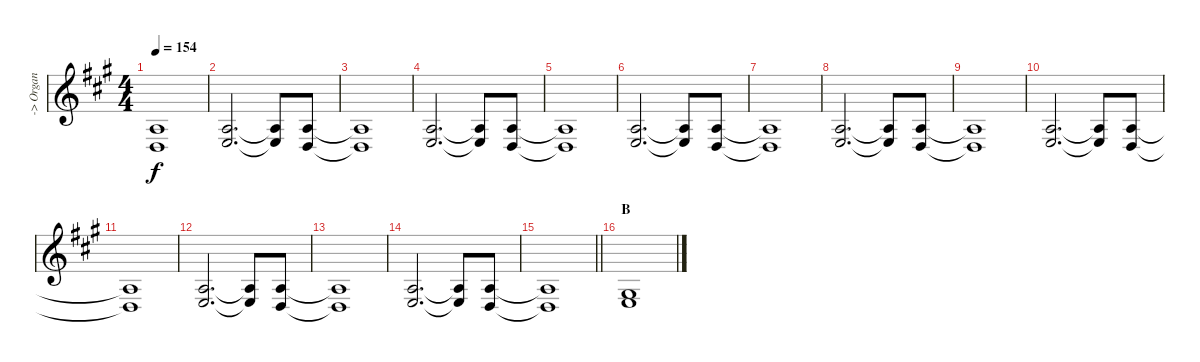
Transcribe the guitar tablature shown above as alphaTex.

\track ("-> Organ" "-> Organ") {instrument drawbarorgan}
\staff {score}
\tuning (E4 B3 G3 D3 A2 E2) {hide}
\ts (4 4)
\tempo 154
\clef g2
\ks a
(2.3{t} 0.4{t}).1{dy f} |
(2.3 2.4).2{d} (2.3{t} 2.4{t}).8 (2.3 0.4).8 |
(2.3{t} 0.4{t}).1 |
(2.3 2.4).2{d} (2.3{t} 2.4{t}).8 (2.3 0.4).8 |
(2.3{t} 0.4{t}).1 |
(2.3 2.4).2{d} (2.3{t} 2.4{t}).8 (2.3 0.4).8 |
(2.3{t} 0.4{t}).1 |
(2.3 2.4).2{d} (2.3{t} 2.4{t}).8 (2.3 0.4).8 |
(2.3{t} 0.4{t}).1 |
(2.3 2.4).2{d} (2.3{t} 2.4{t}).8 (2.3 0.4).8 |
(2.3{t} 0.4{t}).1 |
(2.3 2.4).2{d} (2.3{t} 2.4{t}).8 (2.3 0.4).8 |
(2.3{t} 0.4{t}).1 |
(2.3 2.4).2{d} (2.3{t} 2.4{t}).8 (2.3 0.4).8 |
\barLineRight lightlight
(2.3{t} 0.4{t}).1 |
\section ("" "B")
(1.3 2.4).1
